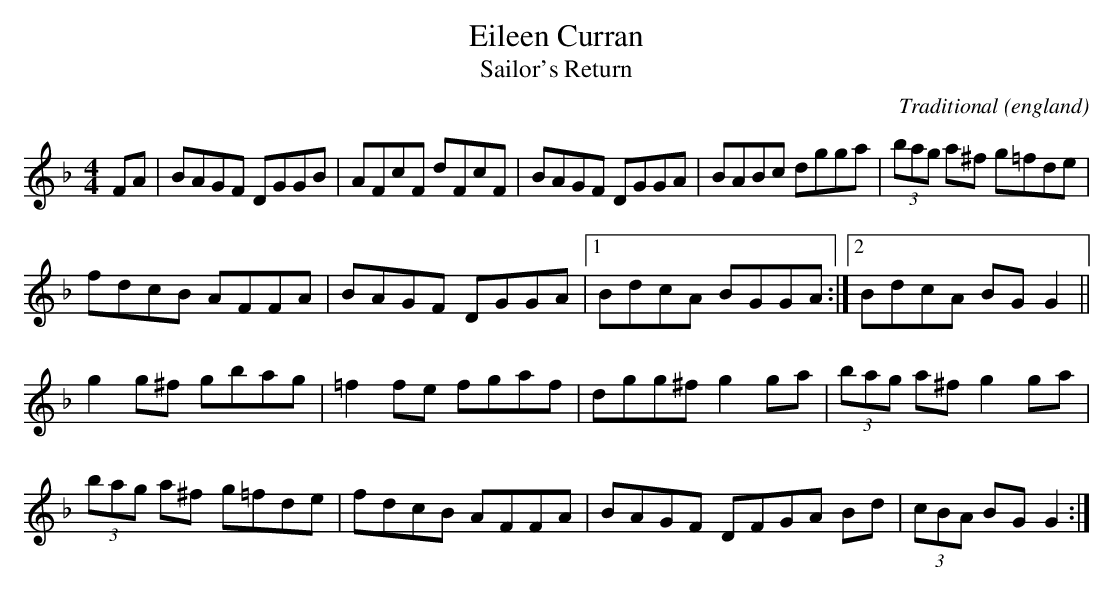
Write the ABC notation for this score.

X:1
T:Eileen Curran
T:Sailor's Return
O:england
C:Traditional
M:4/4
E:11
K:F
FA|BAGF DGGB|AFcF dFcF|BAGF DGGA|BABc dgga|(3bag a^f g=fde|
fdcB AFFA|BAGF DGGA | [1 BdcA BGGA:|[2 BdcA BG G2||
g2 g^f gbag|=f2 fe fgaf|dgg^f g2 ga|(3bag a^f g2 ga|
(3bag a^f g=fde|fdcB AFFA|BAGF DFGA Bd| (3cBA BG G2:|
